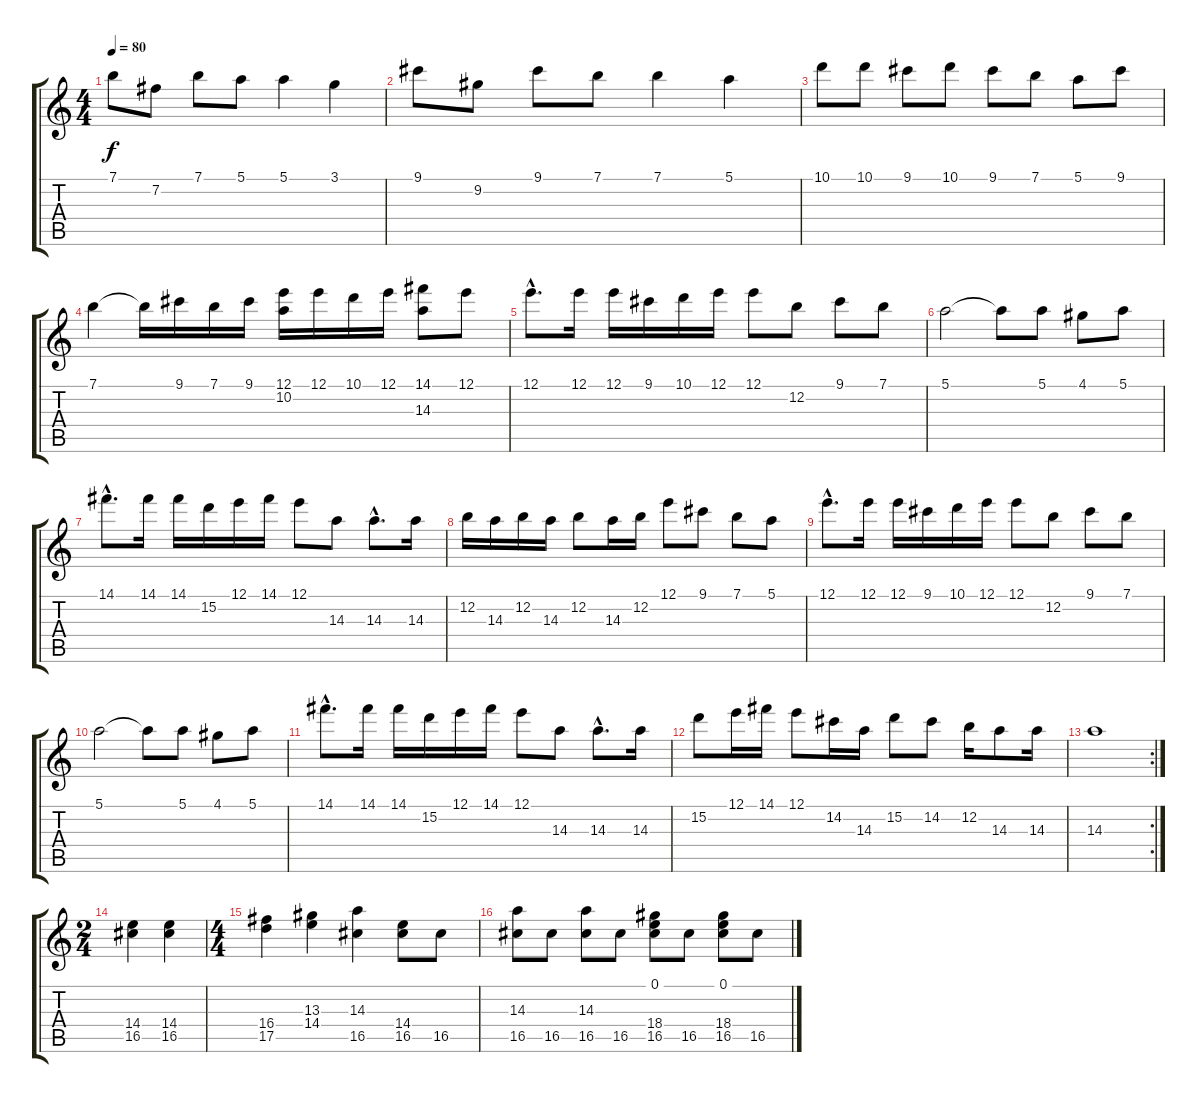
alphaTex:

\track "" {instrument acousticguitarnylon}
\staff {score tabs}
\tuning (E4 B3 G3 D3 A2 E2) {hide}
\ts (4 4)
\tempo 80
\clef g2
\ks c
7.1.8{dy f} 7.2.8 7.1.8 5.1.8 5.1.4 3.1.4 |
9.1.8 9.2.8 9.1.8 7.1.8 7.1.4 5.1.4 |
10.1.8 10.1.8 9.1.8 10.1.8 9.1.8 7.1.8 5.1.8 9.1.8 |
7.1.4 7.1{t}.16 9.1.16 7.1.16 9.1.16 (12.1 10.2).16 12.1.16 10.1.16 12.1.16 (14.1 14.3).8 12.1.8 |
12.1{hac}.8{d} 12.1.16 12.1.16 9.1.16 10.1.16 12.1.16 12.1.8 12.2.8 9.1.8 7.1.8 |
5.1.2 5.1{t}.8 5.1.8 4.1.8 5.1.8 |
14.1{hac}.8{d} 14.1.16 14.1.16 15.2.16 12.1.16 14.1.16 12.1.8 14.3.8 14.3{hac}.8{d} 14.3.16 |
12.2.16 14.3.16 12.2.16 14.3.16 12.2.8 14.3.16 12.2.16 12.1.8 9.1.8 7.1.8 5.1.8 |
12.1{hac}.8{d} 12.1.16 12.1.16 9.1.16 10.1.16 12.1.16 12.1.8 12.2.8 9.1.8 7.1.8 |
5.1.2 5.1{t}.8 5.1.8 4.1.8 5.1.8 |
14.1{hac}.8{d} 14.1.16 14.1.16 15.2.16 12.1.16 14.1.16 12.1.8 14.3.8 14.3{hac}.8{d} 14.3.16 |
15.2.8 12.1.16 14.1.16 12.1.8 14.2.16 14.3.16 15.2.8 14.2.8 12.2.16 14.3.8 14.3.16 |
\rc 2
14.3.1 |
\ts (2 4)
(14.4 16.5).4 (14.4 16.5).4 |
\ts (4 4)
(16.4 17.5).4 (13.3 14.4).4 (14.3 16.5).4 (14.4 16.5).8 16.5.8 |
(14.3 16.5).8 16.5.8 (14.3 16.5).8 16.5.8 (0.1 18.4 16.5).8 16.5.8 (0.1 18.4 16.5).8 16.5.8
